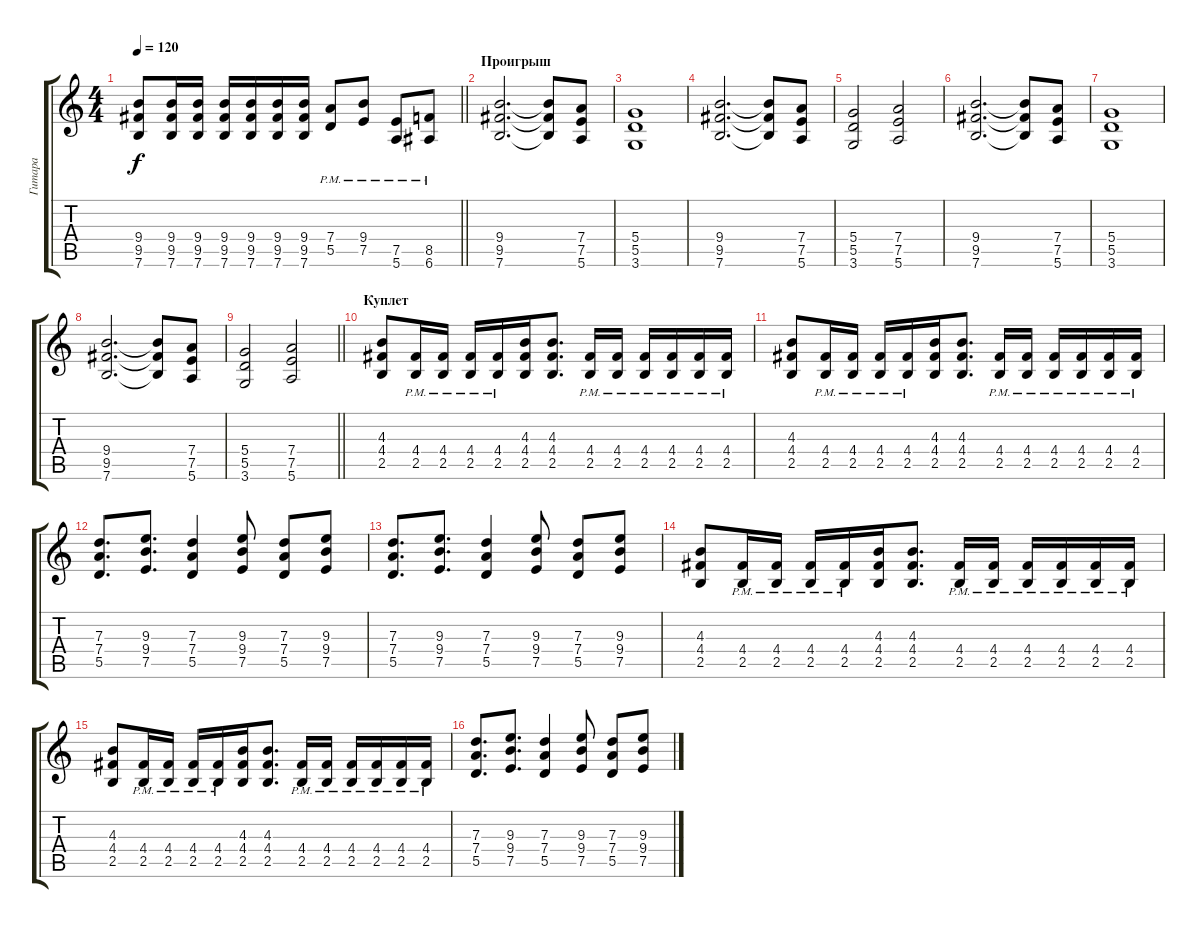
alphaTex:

\track ("Гитара" "Гитара") {instrument distortionguitar}
\staff {score tabs}
\tuning (E4 B3 G3 D3 A2 E2) {hide}
\ts (4 4)
\tempo 120
\clef g2
\barLineRight lightlight
\ks c
(9.4 9.5 7.6).8{dy f} (9.4 9.5 7.6).16 (9.4 9.5 7.6).16 (9.4 9.5 7.6).16 (9.4 9.5 7.6).16 (9.4 9.5 7.6).16 (9.4 9.5 7.6).16 (7.4{pm} 5.5{pm}).8 (9.4{pm} 7.5{pm}).8 (7.5{pm} 5.6{pm}).8 (8.5{pm} 6.6{pm}).8 |
\section ("" "Проигрыш")
(9.4 9.5 7.6).2{d} (9.4{t} 9.5{t} 7.6{t}).8 (7.4 7.5 5.6).8 |
(5.4 5.5 3.6).1 |
(9.4 9.5 7.6).2{d} (9.4{t} 9.5{t} 7.6{t}).8 (7.4 7.5 5.6).8 |
(5.4 5.5 3.6).2 (7.4 7.5 5.6).2 |
(9.4 9.5 7.6).2{d} (9.4{t} 9.5{t} 7.6{t}).8 (7.4 7.5 5.6).8 |
(5.4 5.5 3.6).1 |
(9.4 9.5 7.6).2{d} (9.4{t} 9.5{t} 7.6{t}).8 (7.4 7.5 5.6).8 |
\barLineRight lightlight
(5.4 5.5 3.6).2 (7.4 7.5 5.6).2 |
\section ("" "Куплет")
(4.3 4.4 2.5).8 (4.4{pm} 2.5{pm}).16 (4.4{pm} 2.5{pm}).16 (4.4{pm} 2.5{pm}).16 (4.4{pm} 2.5{pm}).16 (4.3 4.4 2.5).16 (4.3 4.4 2.5).8{d} (4.4{pm} 2.5{pm}).16 (4.4{pm} 2.5{pm}).16 (4.4{pm} 2.5{pm}).16 (4.4{pm} 2.5{pm}).16 (4.4{pm} 2.5{pm}).16 (4.4{pm} 2.5{pm}).16 |
(4.3 4.4 2.5).8 (4.4{pm} 2.5{pm}).16 (4.4{pm} 2.5{pm}).16 (4.4{pm} 2.5{pm}).16 (4.4{pm} 2.5{pm}).16 (4.3 4.4 2.5).16 (4.3 4.4 2.5).8{d} (4.4{pm} 2.5{pm}).16 (4.4{pm} 2.5{pm}).16 (4.4{pm} 2.5{pm}).16 (4.4{pm} 2.5{pm}).16 (4.4{pm} 2.5{pm}).16 (4.4{pm} 2.5{pm}).16 |
(7.3 7.4 5.5).8{d} (9.3 9.4 7.5).8{d} (7.3 7.4 5.5).4 (9.3 9.4 7.5).8 (7.3 7.4 5.5).8 (9.3 9.4 7.5).8 |
(7.3 7.4 5.5).8{d} (9.3 9.4 7.5).8{d} (7.3 7.4 5.5).4 (9.3 9.4 7.5).8 (7.3 7.4 5.5).8 (9.3 9.4 7.5).8 |
(4.3 4.4 2.5).8 (4.4{pm} 2.5{pm}).16 (4.4{pm} 2.5{pm}).16 (4.4{pm} 2.5{pm}).16 (4.4{pm} 2.5{pm}).16 (4.3 4.4 2.5).16 (4.3 4.4 2.5).8{d} (4.4{pm} 2.5{pm}).16 (4.4{pm} 2.5{pm}).16 (4.4{pm} 2.5{pm}).16 (4.4{pm} 2.5{pm}).16 (4.4{pm} 2.5{pm}).16 (4.4{pm} 2.5{pm}).16 |
(4.3 4.4 2.5).8 (4.4{pm} 2.5{pm}).16 (4.4{pm} 2.5{pm}).16 (4.4{pm} 2.5{pm}).16 (4.4{pm} 2.5{pm}).16 (4.3 4.4 2.5).16 (4.3 4.4 2.5).8{d} (4.4{pm} 2.5{pm}).16 (4.4{pm} 2.5{pm}).16 (4.4{pm} 2.5{pm}).16 (4.4{pm} 2.5{pm}).16 (4.4{pm} 2.5{pm}).16 (4.4{pm} 2.5{pm}).16 |
(7.3 7.4 5.5).8{d} (9.3 9.4 7.5).8{d} (7.3 7.4 5.5).4 (9.3 9.4 7.5).8 (7.3 7.4 5.5).8 (9.3 9.4 7.5).8
